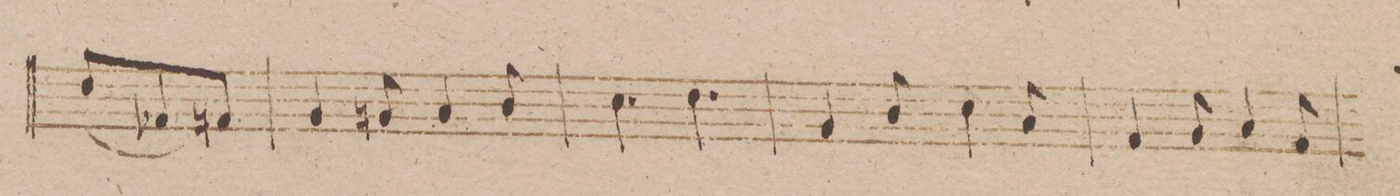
**kern	**dynam
*I"Violoncello et Baſso.	*
*clefF4	*
*k[b-e-]	*
*M6/8	*
(8F/L	.
8AA-X/	.
8AAn/J)	.
=7	=7
4BB-/	.
8BBn/	.
4C/	.
8D/	.
=8	=8
4.E-\	.
4.F\	.
=9	=9
4BB-/	.
8D/	.
4E-\	.
8C/	.
=10	=10
4AA/	.
8BB-/	.
4C/	.
8AA/	.
=11	=11
*-	*-
